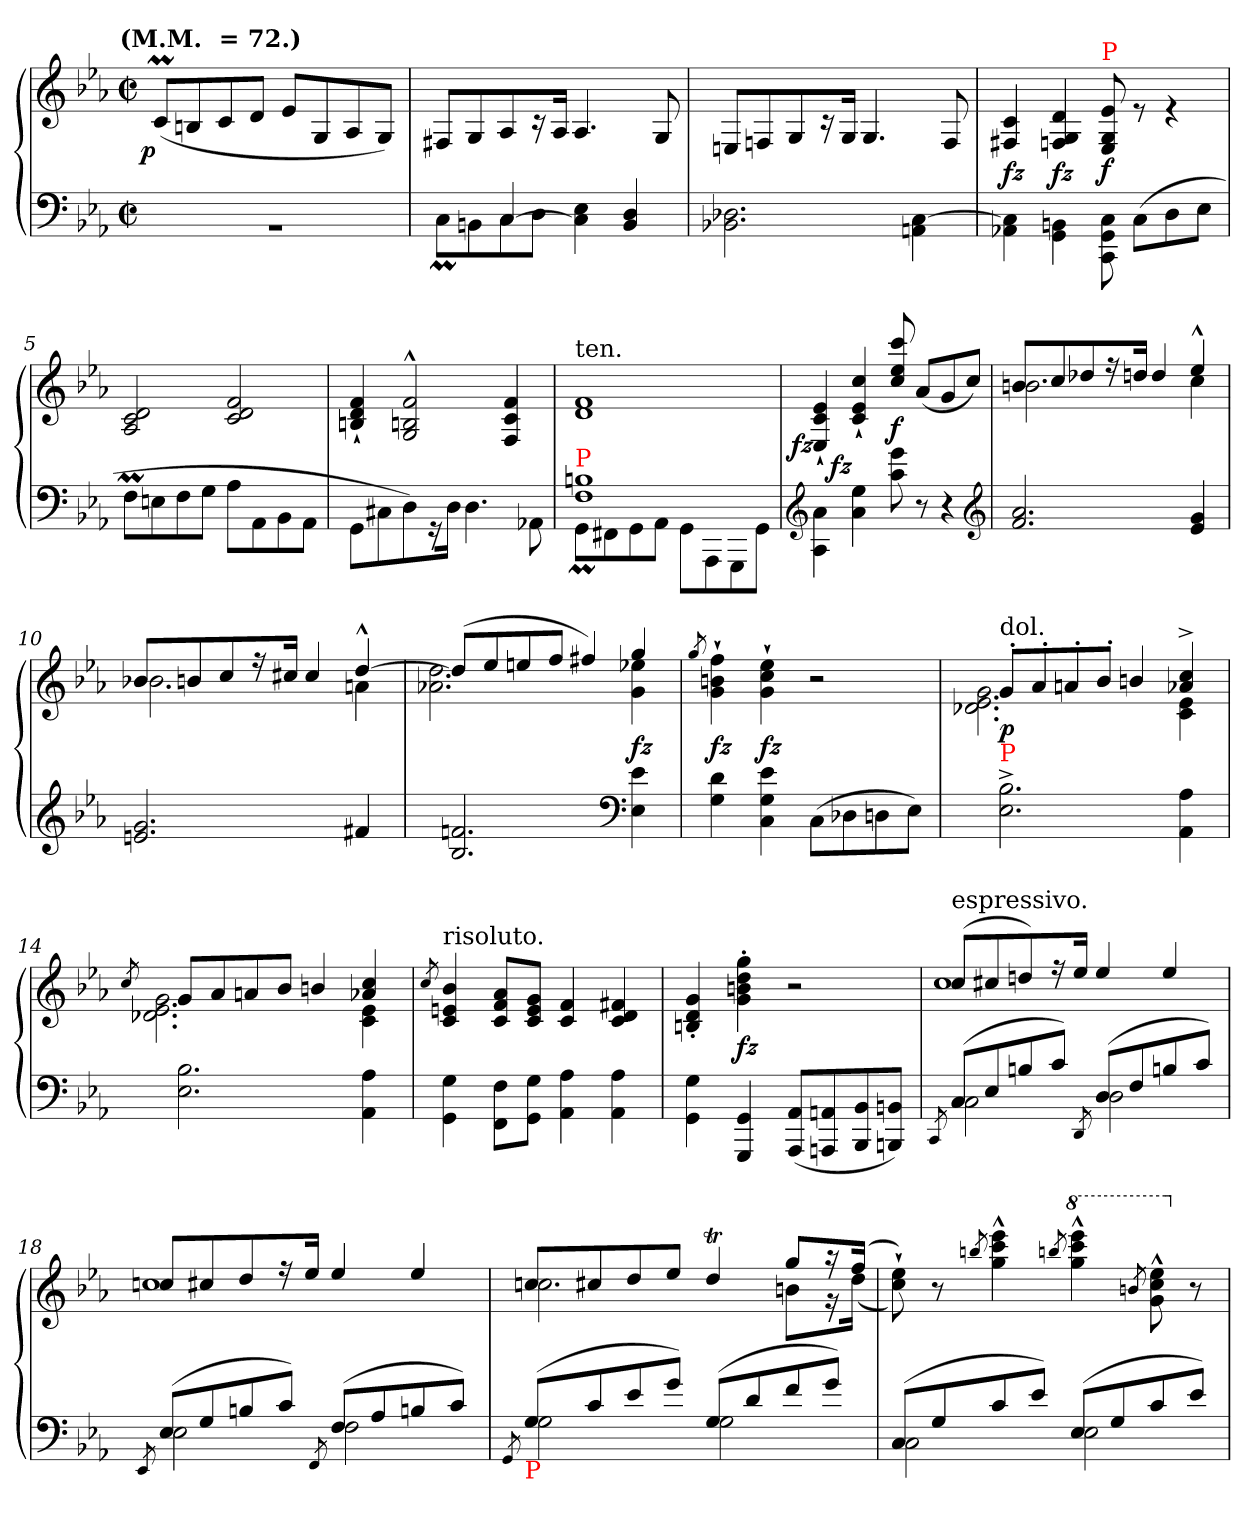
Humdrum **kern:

**kern	**kern	**dynam
*part1	*part1	*part1
*staff2	*staff1	*staff1/2
*clefF4	*clefG2	*
*k[b-e-a-]	*k[b-e-a-]	*
*c:	*c:	*
!!LO:TX:omd:t=(M.M. &nbsp;=&nbsp;72.)
*M2/2	*M2/2	*
*met(c|)	*met(c|)	*
=1	=1	=1
!	!	!LO:DY:rj
1rBB	(>8cML	p
.	8Bn	.
.	8c	.
.	8dJ	.
.	8e-L	.
.	8G/	.
.	8A-/	.
.	8G/J)	.
=2	=2	=2
*^	*	*
4ryy	8CML	8F#XL	.
.	8BBn	8G/	.
[4C	8C	8A-/	.
.	8DJ	16rc	.
.	.	16A-/Jk	.
2ryy	4E- 4C]	4.A-/	.
.	4D 4BB	.	.
.	.	8G/	.
*v	*v	*	*
=3	=3	=3
2.D-X\ 2.BB-X\	8En/L	.
.	8Fn/	.
.	8G/	.
.	16rc	.
.	16G/Jk	.
.	4.G/	.
[4C\ 4AAn\	.	.
.	8F/	.
=4	=4	=4
4C]\ 4AA-X\	4c/ 4F#X/	fz
4BBn\ 4GG\	4d/ 4G/ 4Fn/	fz
!	!LO:TX:a:color=red:t=P	!
8C\ 8GG\ 8CC\	8e-/ 8G/ 8E-/	f
(>8CL	8re	.
8D	4re	.
8E-J	.	.
=5	=5	=5
8FML	2d 2c 2A-	.
8En	.	.
8F	.	.
8GJ	.	.
8A-\L	2f 2d 2c	.
8AA-\	.	.
8BB-\	.	.
8AA-\J	.	.
=6	=6	=6
8GG\L	4f`< 4d`< 4Bn`<	.
8C#X\	.	.
8D\)	2f^^>/ 2Bn^^>/ 2G^^>/	.
16rGG	.	.
16D\Jk	.	.
4.D\	.	.
.	4f/ 4c/ 4F/	.
8AA-X\	.	.
=7	=7	=7
*^	*	*
!	!	!LO:TX:a:t=ten.	!
!LO:TX:a:color=red:t=P	!	!	!
1Bn 1F	8GGmL	1f 1d	.
.	8FF#X	.	.
.	8GG	.	.
.	8AA-J	.	.
.	8GGL	.	.
.	8AAA-	.	.
.	8GGG	.	.
.	8GGJ	.	.
=8	=8	=8	=8
!	!	!	!LO:DY:rj
*v	*v	*	*
4C\ 4CC\	4e-`>/ 4c`>/ 4E-`>/	fz
!	!	!LO:DY:rj
4G 4C	4cc`> 4e-`> 4c`>	fz
8g\ 8c\	8ccc/ 8ee-/ 8cc/	f
8r	(8a-L	.
4r	8g	.
.	8ccJ)	.
*clefG2	*	*
=9	=9	=9
*	*^	*
2.a- 2.f	8bnL	2.b	.
.	8cc	.	.
.	8dd-X	.	.
.	16rff	.	.
.	16ddnJk	.	.
.	4dd	.	.
4g 4e-	4ee-^^>	4cc	.
=10	=10	=10	=10
2.g 2.en	8b-XL	2.b-	.
.	8bn	.	.
.	8cc	.	.
.	16rff	.	.
.	16cc#XJk	.	.
.	4cc#	.	.
4f#X	[4dd^^>	4an	.
=11	=11	=11	=11
2.fn 2.B-	(8ddL]	2.dd 2.a-X	.
.	8ee-	.	.
.	8een	.	.
.	8ffJ	.	.
.	4ff#X)	.	.
*clefF4	*	*	*
4e- 4E-	4gg	4ee-X 4g	fz
*	*v	*v	*
=12	=12	=12
.	8qgg/	.
4d 4G	4ff`> 4bn`> 4g`>	fz
4e- 4G 4C	4ee-` 4cc` 4g`	fz
(8CL	2r	.
8D-X	.	.
8Dn	.	.
8E-J)	.	.
=13	=13	=13
*	*^	*
!	!LO:TX:a:t=dol.	!	!
!LO:TX:a:color=red:t=P	!	!	!
2.B-^< 2.E-^<	8g'>L	2.g 2.e- 2.d-X	p
.	8a-'>	.	.
.	8an'>	.	.
.	8b-'>J	.	.
.	4bn	.	.
4A- 4AA-	4cc^> 4a-X^>	4e- 4c	.
=14	=14	=14	=14
.	8qcc/	.	.
2.B- 2.E-	8gL	2.g 2.e- 2.d-X	.
.	8a-	.	.
.	8an	.	.
.	8b-J	.	.
.	4bn	.	.
4A- 4AA-	4cc 4a-X	4e- 4c	.
*	*v	*v	*
=15	=15	=15
.	8qcc/	.
!	!LO:TX:a:t=risoluto.	!
4G\ 4GG\	4b- 4en 4c	.
8F\ 8FF\L	8a- 8f 8cL	.
8G\ 8GG\J	8g 8e 8cJ	.
4A- 4AA-	4f 4c	.
4A- 4AA-	4f#X 4d 4c	.
=16	=16	=16
4G\ 4GG\	4g'< 4d'< 4Bn'<	.
4GG 4GGG	4gg'> 4dd'> 4bn'> 4g'>	fz
(8AA- 8AAA-L	2r	.
8AAn 8AAAn	.	.
8BB- 8BBB-	.	.
8BBn 8BBBnJ)	.	.
=17	=17	=17
8qCC/	.	.
*^	*^	*
!	!	!LO:TX:a:t=espressivo.	!	!
(>8CL	2C	(8ccL	1cc	.
8E-	.	8cc#X	.	.
8Bn	.	8ddn)	.	.
8cJ)	.	16rff	.	.
.	.	16ee-Jk	.	.
8qDD/	.	.	.	.
(>8DL	2D	4ee-	.	.
8F	.	.	.	.
8Bn	.	4ee-	.	.
8cJ)	.	.	.	.
=18	=18	=18	=18	=18
8qEE-/	.	.	.	.
(>8E-L	2E-	8ccnL	1cc	.
8G	.	8cc#X	.	.
8Bn	.	8dd	.	.
8cJ)	.	16rff	.	.
.	.	16ee-Jk	.	.
8qFF/	.	.	.	.
(>8FL	2F	4ee-	.	.
8A-	.	.	.	.
8Bn	.	4ee-	.	.
8cJ)	.	.	.	.
=19	=19	=19	=19	=19
8qGG/	.	.	.	.
!LO:TX:b:color=red:t=P	!	!	!	!
(>8G/L	2G	8ccnL	2.cc	.
8c/	.	8cc#X	.	.
8e-\	.	8dd	.	.
8g\J)	.	8ee-J	.	.
(>8GL	2G	4ddt	.	.
8d	.	.	.	.
8f	.	8ggL	8bnL	.
8gJ)	.	16raa	16r	.
.	.	(16ffJk	(16ddJk	.
*	*	*v	*v	*
=20	=20	=20	=20
(>8CL	2C	8ee-`> 8cc`>))	.
8G	.	8r	.
.	.	8qbbn/	.
8c	.	4eee-^^> 4ccc^^> 4gg^^>	.
8e-J)	.	.	.
.	.	8qbbn/	.
*	*	*8va	*
(>8E-L	2E-	4eeee-^^> 4cccc^^> 4ggg^^>	.
8G	.	.	.
.	.	8qbbn/	.
8c	.	8eee-^^> 8ccc^^> 8gg^^>	.
*	*	*X8va	*
8e-J)	.	8r	.
*v	*v	*	*
=	=	=
*-	*-	*-
